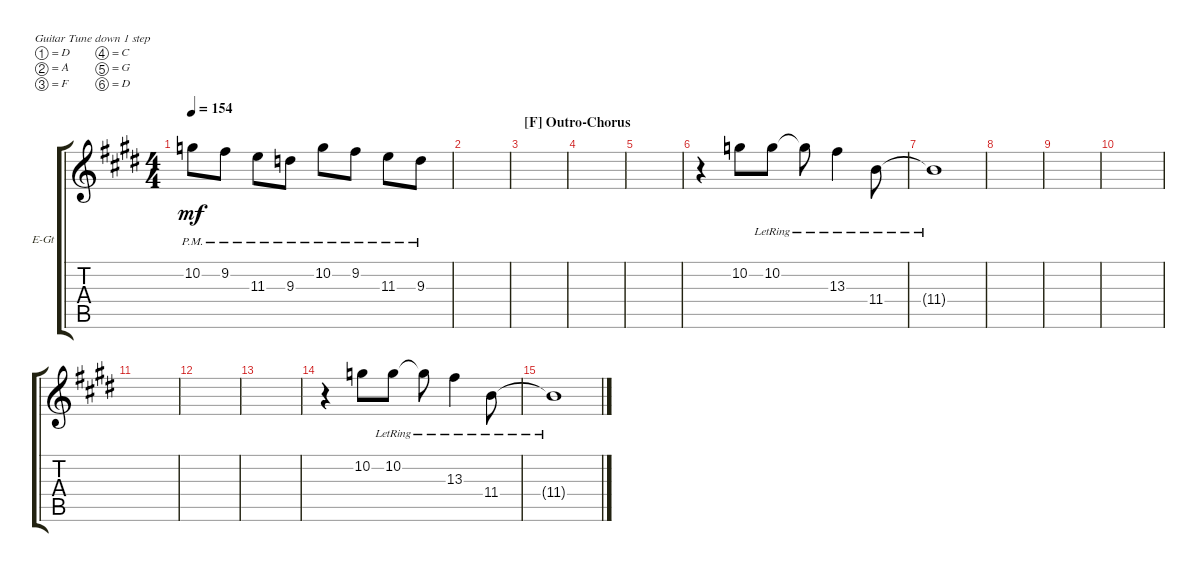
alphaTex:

\defaultSystemsLayout 4
\bracketExtendMode groupsimilarinstruments
\firstSystemTrackNameOrientation horizontal
\otherSystemsTrackNameOrientation horizontal
\track ("Rob Caggiano" "E-Gt") {instrument distortionguitar}
\staff {score tabs}
\tuning (D4 A3 F3 C3 G2 D2)
\ts (4 4)
\tempo 154
\clef g2
\scale
0.333333
\ks e
10.2{pm}.8{dy mf} 9.2{pm}.8 11.3{pm}.8 9.3{pm}.8 10.2{pm}.8 9.2{pm}.8 11.3{pm}.8 9.3{pm}.8 |
\scale
0.333333 |
\section ("F" "Outro-Chorus")
\scale
0.333333 |
\scale
0.333333 |
\scale
0.333333 |
\scale
0.333333 r.4 10.2.8 10.2{lr}.8 10.2{lr t}.8 13.3{lr}.4 11.4{lr}.8 |
\scale
0.333333 11.4{lr t}.1 |
\scale
0.333333 |
\scale
0.333333 |
\scale
0.333333 |
\scale
0.333333 |
\scale
0.333333 |
\scale
0.333333 |
\scale
0.333333 r.4 10.2.8 10.2{lr}.8 10.2{lr t}.8 13.3{lr}.4 11.4{lr}.8 |
\scale
0.333333 11.4{lr t}.1 |
\scale
0.333333
